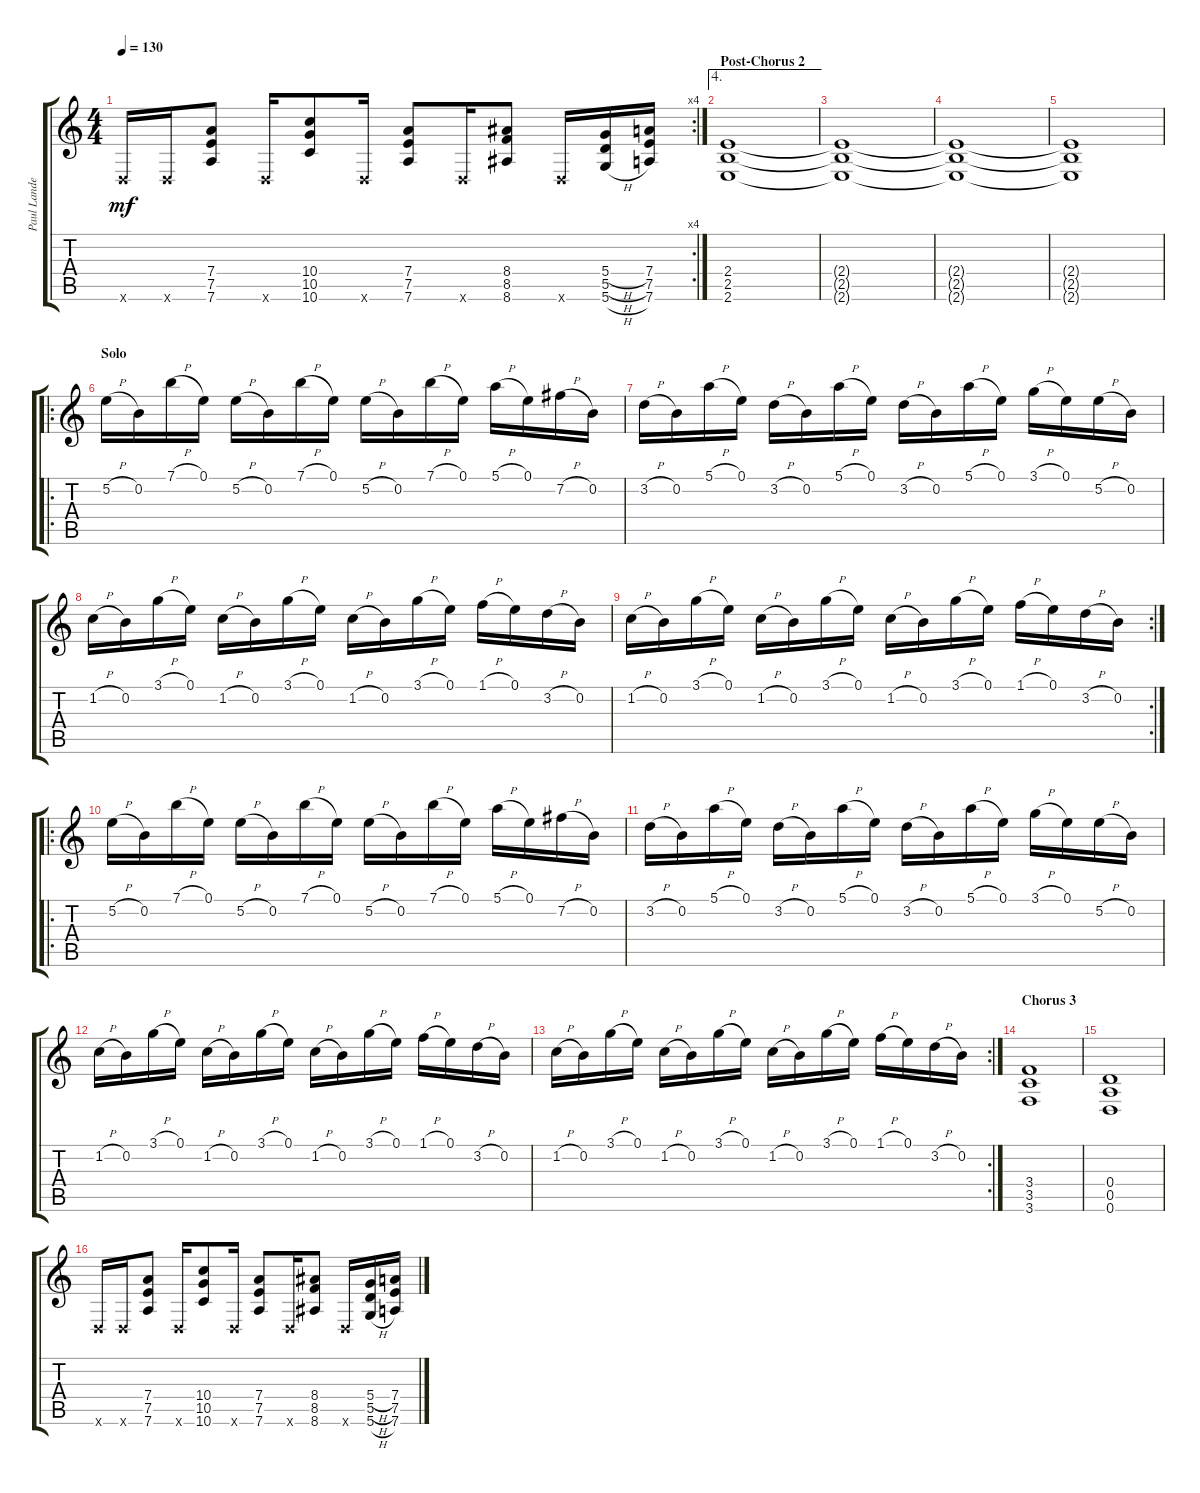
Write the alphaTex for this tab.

\track ("Paul Landers (Left stereo)" "Paul Lande") {instrument distortionguitar}
\staff {score tabs}
\tuning (E4 B3 G3 D3 A2 D2) {hide}
\rc 4
\ts (4 4)
\tempo 130
\clef g2
\ks c
0.6{x}.16{dy mf} 0.6{x}.16 (7.4 7.5 7.6).8 0.6{x}.16 (10.4 10.5 10.6).8 0.6{x}.16 (7.4 7.5 7.6).8 0.6{x}.16 (8.4 8.5 8.6).8 0.6{x}.16 (5.4{h} 5.5{h} 5.6{h}).16 (7.4 7.5 7.6).16 |
\ae 4
\section ("" "Post-Chorus 2")
(2.4 2.5 2.6).1 |
(2.4{t} 2.5{t} 2.6{t}).1 |
(2.4{t} 2.5{t} 2.6{t}).1 |
(2.4{t} 2.5{t} 2.6{t}).1 |
\ro
\section ("" "Solo")
5.2{h}.16 0.2.16 7.1{h}.16 0.1.16 5.2{h}.16 0.2.16 7.1{h}.16 0.1.16 5.2{h}.16 0.2.16 7.1{h}.16 0.1.16 5.1{h}.16 0.1.16 7.2{h}.16 0.2.16 |
3.2{h}.16 0.2.16 5.1{h}.16 0.1.16 3.2{h}.16 0.2.16 5.1{h}.16 0.1.16 3.2{h}.16 0.2.16 5.1{h}.16 0.1.16 3.1{h}.16 0.1.16 5.2{h}.16 0.2.16 |
1.2{h}.16 0.2.16 3.1{h}.16 0.1.16 1.2{h}.16 0.2.16 3.1{h}.16 0.1.16 1.2{h}.16 0.2.16 3.1{h}.16 0.1.16 1.1{h}.16 0.1.16 3.2{h}.16 0.2.16 |
\rc 2
1.2{h}.16 0.2.16 3.1{h}.16 0.1.16 1.2{h}.16 0.2.16 3.1{h}.16 0.1.16 1.2{h}.16 0.2.16 3.1{h}.16 0.1.16 1.1{h}.16 0.1.16 3.2{h}.16 0.2.16 |
\ro
5.2{h}.16 0.2.16 7.1{h}.16 0.1.16 5.2{h}.16 0.2.16 7.1{h}.16 0.1.16 5.2{h}.16 0.2.16 7.1{h}.16 0.1.16 5.1{h}.16 0.1.16 7.2{h}.16 0.2.16 |
3.2{h}.16 0.2.16 5.1{h}.16 0.1.16 3.2{h}.16 0.2.16 5.1{h}.16 0.1.16 3.2{h}.16 0.2.16 5.1{h}.16 0.1.16 3.1{h}.16 0.1.16 5.2{h}.16 0.2.16 |
1.2{h}.16 0.2.16 3.1{h}.16 0.1.16 1.2{h}.16 0.2.16 3.1{h}.16 0.1.16 1.2{h}.16 0.2.16 3.1{h}.16 0.1.16 1.1{h}.16 0.1.16 3.2{h}.16 0.2.16 |
\rc 2
1.2{h}.16 0.2.16 3.1{h}.16 0.1.16 1.2{h}.16 0.2.16 3.1{h}.16 0.1.16 1.2{h}.16 0.2.16 3.1{h}.16 0.1.16 1.1{h}.16 0.1.16 3.2{h}.16 0.2.16 |
\section ("" "Chorus 3")
(3.4 3.5 3.6).1 |
(0.4 0.5 0.6).1 |
0.6{x}.16 0.6{x}.16 (7.4 7.5 7.6).8 0.6{x}.16 (10.4 10.5 10.6).8 0.6{x}.16 (7.4 7.5 7.6).8 0.6{x}.16 (8.4 8.5 8.6).8 0.6{x}.16 (5.4{h} 5.5{h} 5.6{h}).16 (7.4 7.5 7.6).16
